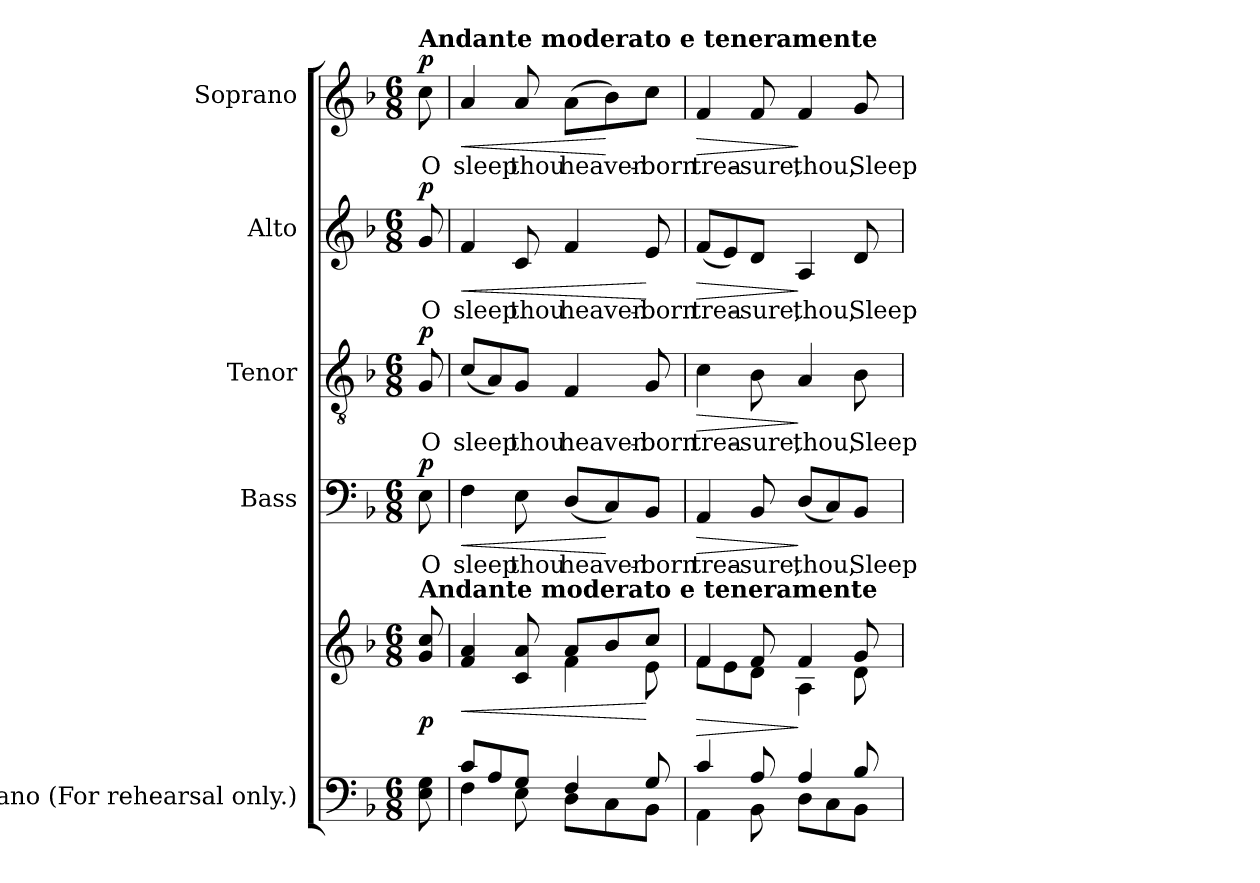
**kern	**kern	**dynam	**kern	**text	**dynam	**kern	**text	**dynam	**kern	**text	**dynam	**kern	**text	**dynam
*part5	*part5	*part5	*part4	*part4	*part4	*part3	*part3	*part3	*part2	*part2	*part2	*part1	*part1	*part1
*staff6	*staff5	*staff5/6	*staff4	*staff4	*staff4	*staff3	*staff3	*staff3	*staff2	*staff2	*staff2	*staff1	*staff1	*staff1
*I"Piano (For  rehearsal only.)	*	*	*I"Bass	*	*	*I"Tenor	*	*	*I"Alto	*	*	*I"Soprano	*	*
*I'Pno.	*	*	*I'B.	*	*	*I'T.	*	*	*I'A.	*	*	*I'S.	*	*
!!LO:PB:g=z
*clefF4	*clefG2	*	*clefF4	*	*	*clefGv2	*	*	*clefG2	*	*	*clefG2	*	*
*	*	*	*	*	*	*ITrd7c12	*	*	*	*	*	*	*	*
*k[b-]	*k[b-]	*	*k[b-]	*	*	*k[b-]	*	*	*k[b-]	*	*	*k[b-]	*	*
*F:	*F:	*	*F:	*	*	*F:	*	*	*F:	*	*	*F:	*	*
*M6/8	*M6/8	*	*M6/8	*	*	*M6/8	*	*	*M6/8	*	*	*M6/8	*	*
*MM80	*MM80	*	*MM80	*	*	*MM80	*	*	*MM80	*	*	*MM80	*	*
=1	=1	=1	=1	=1	=1	=1	=1	=1	=1	=1	=1	=1	=1	=1
!	!	!	!	!LO:LY:b:color=#000000	!	!	!	!	!	!	!	!	!	!
!	!	!	!	!	!	!	!LO:LY:b:color=#000000	!	!	!	!	!	!	!
!	!	!	!	!	!	!	!	!	!	!LO:LY:b:color=#000000	!	!	!	!
!	!	!	!	!	!	!	!	!	!	!	!	!LO:TX:a:B:t=Andante moderato e teneramente	!	!
!	!LO:TX:a:B:t=Andante moderato e teneramente	!	!	!	!	!	!	!	!	!	!	!	!	!
!	!	!	!	!	!	!	!	!	!	!	!	!	!LO:LY:b:color=#000000	!
8Ei\ 8Gi	8gi/ 8cci	p	8Ei\	O	p	8GGi/	O	p	8gi/	O	p	8cci\	O	p
=2	=2	=2	=2	=2	=2	=2	=2	=2	=2	=2	=2	=2	=2	=2
*^	*	*	*	*	*	*	*	*	*	*	*	*	*	*
!	!	!	!LO:HP:b	!	!	!	!	!	!	!	!	!	!	!	!
*	*	*^	*	*	*	*	*	*	*	*	*	*	*	*	*
!	!	!	!	!	!	!LO:LY:b:color=#000000	!LO:HP:b	!	!	!	!	!	!	!	!	!
!	!	!	!	!	!	!	!	!	!LO:LY:b:color=#000000	!	!	!	!	!	!	!
!	!	!	!	!	!	!	!	!	!	!	!	!LO:LY:b:color=#000000	!LO:HP:b	!	!	!
!	!	!	!	!	!	!	!	!	!	!	!	!	!	!	!LO:LY:b:color=#000000	!LO:HP:b
8ci/L	4Fi\	4fi/ 4ai	4.ryy	<	4Fi\	sleep	<	(8Ci/L	sleep	.	4fi/	sleep	<	4ai/	sleep	<
8Ai/	.	.	.	.	.	.	.	8AAi/)	.	.	.	.	.	.	.	.
!	!	!	!	!	!	!LO:LY:b:color=#000000	!	!	!	!	!	!	!	!	!	!
!	!	!	!	!	!	!	!	!	!LO:LY:b:color=#000000	!	!	!	!	!	!	!
!	!	!	!	!	!	!	!	!	!	!	!	!LO:LY:b:color=#000000	!	!	!	!
!	!	!	!	!	!	!	!	!	!	!	!	!	!	!	!LO:LY:b:color=#000000	!
8Gi/J	8Ei\	8ci/ 8ai	.	.	8Ei\	thou	.	8GGi/J	thou	.	8ci/	thou	.	8ai/	thou	.
!	!	!	!	!	!	!LO:LY:b:color=#000000	!	!	!	!	!	!	!	!	!	!
!	!	!	!	!	!	!	!	!	!LO:LY:b:color=#000000	!	!	!	!	!	!	!
!	!	!	!	!	!	!	!	!	!	!	!	!LO:LY:b:color=#000000	!	!	!	!
!	!	!	!	!	!	!	!	!	!	!	!	!	!	!	!LO:LY:b:color=#000000	!
4Fi/	8Di\L	8ai/L	4fi\	.	(8Di/L	heaven-	.	4FFi/	heaven-	.	4fi/	heaven-	.	(8ai\L	heaven-	.
.	8Ci\	8b-i/	.	.	8Ci/)	.	[	.	.	.	.	.	.	8b-i\)	.	[
!	!	!	!	!	!	!LO:LY:b:color=#000000	!	!	!	!	!	!	!	!	!	!
!	!	!	!	!	!	!	!	!	!LO:LY:b:color=#000000	!	!	!	!	!	!	!
!	!	!	!	!	!	!	!	!	!	!	!	!LO:LY:b:color=#000000	!	!	!	!
!	!	!	!	!	!	!	!	!	!	!	!	!	!	!	!LO:LY:b:color=#000000	!
8Gi/	8BB-i\J	8cci/J	8ei\	[	8BB-i/J	-born	.	8GGi/	-born	.	8ei/	-born	[	8cci\J	-born	.
=3	=3	=3	=3	=3	=3	=3	=3	=3	=3	=3	=3	=3	=3	=3	=3	=3
!	!	!	!	!LO:HP:b	!	!	!	!	!	!	!	!	!	!	!	!
!	!	!	!	!	!	!LO:LY:b:color=#000000	!LO:HP:b	!	!	!	!	!	!	!	!	!
!	!	!	!	!	!	!	!	!	!LO:LY:b:color=#000000	!LO:HP:b	!	!	!	!	!	!
!	!	!	!	!	!	!	!	!	!	!	!	!LO:LY:b:color=#000000	!LO:HP:b	!	!	!
!	!	!	!	!	!	!	!	!	!	!	!	!	!	!	!LO:LY:b:color=#000000	!LO:HP:b
4ci/	4AAi\	4fi/	8fi\L	>	4AAi/	trea-	>	4Ci\	trea-	>	(8fi/L	trea-	>	4fi/	trea-	>
.	.	.	8ei\	.	.	.	.	.	.	.	8ei/)	.	.	.	.	.
!	!	!	!	!	!	!LO:LY:b:color=#000000	!	!	!	!	!	!	!	!	!	!
!	!	!	!	!	!	!	!	!	!LO:LY:b:color=#000000	!	!	!	!	!	!	!
!	!	!	!	!	!	!	!	!	!	!	!	!LO:LY:b:color=#000000	!	!	!	!
!	!	!	!	!	!	!	!	!	!	!	!	!	!	!	!LO:LY:b:color=#000000	!
8Ai/	8BB-i\	8fi/	8di\J	.	8BB-i/	-sure,	.	8BB-i\	-sure,	.	8di/J	-sure,	.	8fi/	-sure,	.
!	!	!	!	!	!	!LO:LY:b:color=#000000	!	!	!	!	!	!	!	!	!	!
!	!	!	!	!	!	!	!	!	!LO:LY:b:color=#000000	!	!	!	!	!	!	!
!	!	!	!	!	!	!	!	!	!	!	!	!LO:LY:b:color=#000000	!	!	!	!
!	!	!	!	!	!	!	!	!	!	!	!	!	!	!	!LO:LY:b:color=#000000	!
4Ai/	8Di\L	4fi/	4Ai\	]	(8Di/L	thou,	]	4AAi/	thou,	]	4Ai/	thou,	]	4fi/	thou,	]
.	8Ci\	.	.	.	8Ci/)	.	.	.	.	.	.	.	.	.	.	.
!	!	!	!	!	!	!LO:LY:b:color=#000000	!	!	!	!	!	!	!	!	!	!
!	!	!	!	!	!	!	!	!	!LO:LY:b:color=#000000	!	!	!	!	!	!	!
!	!	!	!	!	!	!	!	!	!	!	!	!LO:LY:b:color=#000000	!	!	!	!
!	!	!	!	!	!	!	!	!	!	!	!	!	!	!	!LO:LY:b:color=#000000	!
8B-i/	8BB-i\J	8gi/	8di\	.	8BB-i/J	Sleep	.	8BB-i\	Sleep	.	8di/	Sleep	.	8gi/	Sleep	.
*v	*v	*	*	*	*	*	*	*	*	*	*	*	*	*	*	*
*	*v	*v	*	*	*	*	*	*	*	*	*	*	*	*	*
=	=	=	=	=	=	=	=	=	=	=	=	=	=	=
*-	*-	*-	*-	*-	*-	*-	*-	*-	*-	*-	*-	*-	*-	*-
